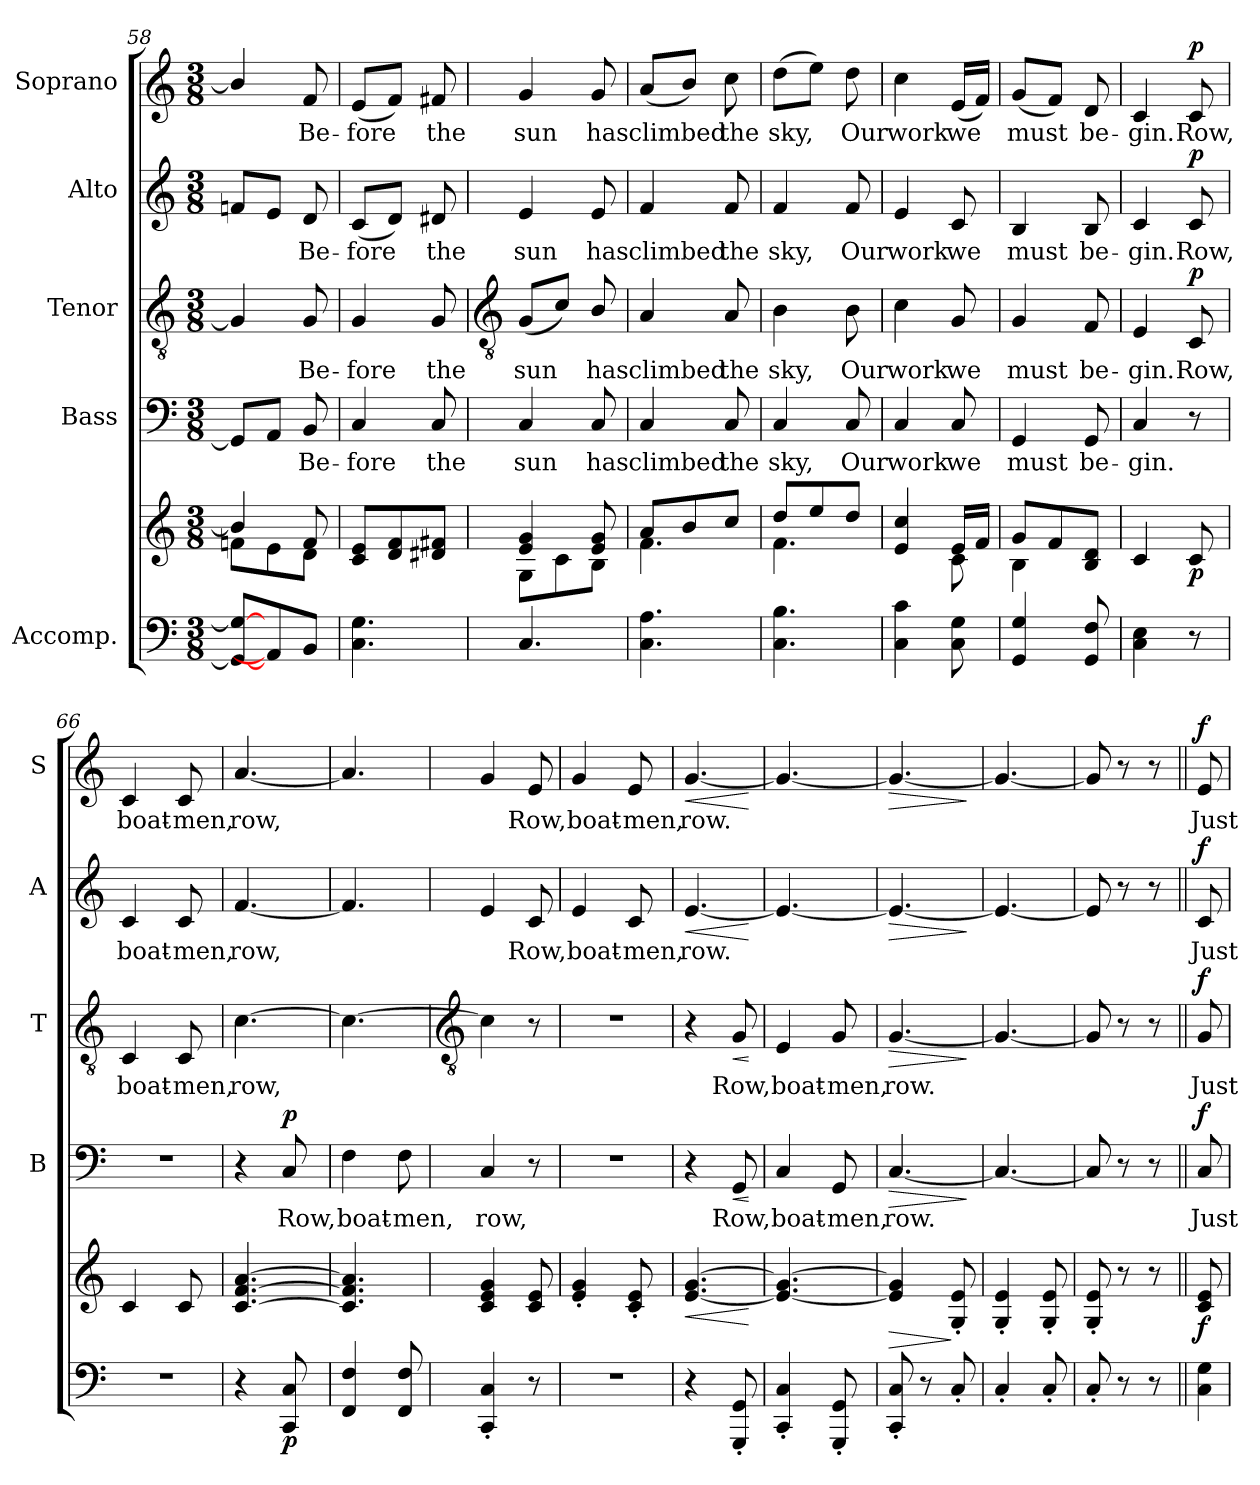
**kern	**kern	**dynam	**kern	**text	**dynam	**kern	**text	**dynam	**kern	**text	**dynam	**kern	**text	**dynam
*part5	*part5	*part5	*part4	*part4	*part4	*part3	*part3	*part3	*part2	*part2	*part2	*part1	*part1	*part1
*staff6	*staff5	*staff5/6	*staff4	*staff4	*staff4	*staff3	*staff3	*staff3	*staff2	*staff2	*staff2	*staff1	*staff1	*staff1
*I"Accomp.	*	*	*I"Bass	*	*	*I"Tenor	*	*	*I"Alto	*	*	*I"Soprano	*	*
*	*	*	*I'B	*	*	*I'T	*	*	*I'A	*	*	*I'S	*	*
*clefF4	*clefG2	*	*clefF4	*	*	*clefGv2	*	*	*clefG2	*	*	*clefG2	*	*
*k[]	*k[]	*	*k[]	*	*	*k[]	*	*	*k[]	*	*	*k[]	*	*
*C:	*C:	*	*C:	*	*	*C:	*	*	*C:	*	*	*C:	*	*
*M3/8	*M3/8	*	*M3/8	*	*	*M3/8	*	*	*M3/8	*	*	*M3/8	*	*
=58	=58	=58	=58	=58	=58	=58	=58	=58	=58	=58	=58	=58	=58	=58
*	*^	*	*	*	*	*	*	*	*	*	*	*	*	*
8GG_ 8G_L	4b/]	8fn\L	.	8GGL]	.	.	4G]	.	.	8fnL	.	.	4b/]	.	.
8AA]	.	8e\	.	8AAJ	.	.	.	.	.	8eJ	.	.	.	.	.
!	!	!	!	!	!LO:LY:b	!	!	!LO:LY:b	!	!	!LO:LY:b	!	!	!LO:LY:b	!
8BBJ	8f	8d\J	.	8BB	Be-	.	8G	Be-	.	8d	Be-	.	8f	Be-	.
=59	=59	=59	=59	=59	=59	=59	=59	=59	=59	=59	=59	=59	=59	=59	=59
!	!	!LO:N:vis=1	!	!	!LO:LY:b	!	!	!LO:LY:b	!	!	!LO:LY:b	!	!	!LO:LY:b	!
4.C 4.G	8c 8eL	4.ryy	.	4C	-fore	.	4G	-fore	.	(<8cL	-fore	.	(<8eL	-fore	.
.	8d 8f	.	.	.	.	.	.	.	.	8dJ)	.	.	8fJ)	.	.
!	!	!	!	!	!LO:LY:b	!	!	!LO:LY:b	!	!	!LO:LY:b	!	!	!LO:LY:b	!
.	8d#X 8f#XJ	.	.	8C	the	.	8G	the	.	8d#X	the	.	8f#X	the	.
!!LO:LB:g=z
=60	=60	=60	=60	=60	=60	=60	=60	=60	=60	=60	=60	=60	=60	=60	=60
*	*	*	*	*	*	*	*clefGv2	*	*	*	*	*	*	*	*
!	!	!	!	!	!LO:LY:b	!	!	!LO:LY:b	!	!	!LO:LY:b	!	!	!LO:LY:b	!
4.C	4e 4g	8G\L	.	4C	sun	.	(<8GL	sun	.	4e	sun	.	4g	sun	.
.	.	8c\	.	.	.	.	8cJ)	.	.	.	.	.	.	.	.
!	!	!	!	!	!LO:LY:b	!	!	!LO:LY:b	!	!	!LO:LY:b	!	!	!LO:LY:b	!
.	8e 8g	8B\J	.	8C	has	.	8B/	has	.	8e	has	.	8g	has	.
=61	=61	=61	=61	=61	=61	=61	=61	=61	=61	=61	=61	=61	=61	=61	=61
!	!	!	!	!	!LO:LY:b	!	!	!LO:LY:b	!	!	!LO:LY:b	!	!	!LO:LY:b	!
4.C 4.A	8a/L	4.f\	.	4C	climbed	.	4A	climbed	.	4f	climbed	.	(<8aL	climbed	.
.	8b/	.	.	.	.	.	.	.	.	.	.	.	8bJ)	.	.
!	!	!	!	!	!LO:LY:b	!	!	!LO:LY:b	!	!	!LO:LY:b	!	!	!LO:LY:b	!
.	8cc/J	.	.	8C	the	.	8A	the	.	8f	the	.	8cc	the	.
=62	=62	=62	=62	=62	=62	=62	=62	=62	=62	=62	=62	=62	=62	=62	=62
!	!	!	!	!	!LO:LY:b	!	!	!LO:LY:b	!	!	!LO:LY:b	!	!	!LO:LY:b	!
4.C 4.B	8dd/L	4.f\	.	4C	sky,	.	4B	sky,	.	4f	sky,	.	(>8ddL	sky,	.
.	8ee/	.	.	.	.	.	.	.	.	.	.	.	8eeJ)	.	.
!	!	!	!	!	!LO:LY:b	!	!	!LO:LY:b	!	!	!LO:LY:b	!	!	!LO:LY:b	!
.	8dd/J	.	.	8C	Our	.	8B	Our	.	8f	Our	.	8dd	Our	.
=63	=63	=63	=63	=63	=63	=63	=63	=63	=63	=63	=63	=63	=63	=63	=63
!	!	!	!	!	!LO:LY:b	!	!	!LO:LY:b	!	!	!LO:LY:b	!	!	!LO:LY:b	!
4C 4c	4e 4cc	4ryy	.	4C	work	.	4c	work	.	4e	work	.	4cc	work	.
!	!	!	!	!	!LO:LY:b	!	!	!LO:LY:b	!	!	!LO:LY:b	!	!	!LO:LY:b	!
8C 8G	16eLL	8c\	.	8C	we	.	8G	we	.	8c	we	.	(<16eLL	we	.
.	16fJJ	.	.	.	.	.	.	.	.	.	.	.	16fJJ)	.	.
=64	=64	=64	=64	=64	=64	=64	=64	=64	=64	=64	=64	=64	=64	=64	=64
!	!	!	!	!	!LO:LY:b	!	!	!LO:LY:b	!	!	!LO:LY:b	!	!	!LO:LY:b	!
4GG 4G	8gL	4B\	.	4GG	must	.	4G	must	.	4B	must	.	(<8gL	must	.
.	8f	.	.	.	.	.	.	.	.	.	.	.	8fJ)	.	.
!	!	!	!	!	!LO:LY:b	!	!	!LO:LY:b	!	!	!LO:LY:b	!	!	!LO:LY:b	!
8GG 8F	8B 8dJ	8ryy	.	8GG	be-	.	8F	be-	.	8B	be-	.	8d	be-	.
=65	=65	=65	=65	=65	=65	=65	=65	=65	=65	=65	=65	=65	=65	=65	=65
!	!	!LO:N:vis=1	!	!	!LO:LY:b	!	!	!LO:LY:b	!	!	!LO:LY:b	!	!	!LO:LY:b	!
4C 4E	4c	4.ryy	.	4C	-gin.	.	4E	-gin.	.	4c	-gin.	.	4c	-gin.	.
!	!	!	!LO:DY:b	!	!	!	!	!LO:LY:b	!LO:DY:b	!	!LO:LY:b	!LO:DY:b	!	!LO:LY:b	!LO:DY:b
8r	8c	.	p	8r	.	.	8C	Row,	p	8c	Row,	p	8c	Row,	p
=66	=66	=66	=66	=66	=66	=66	=66	=66	=66	=66	=66	=66	=66	=66	=66
!LO:N:vis=1	!	!	!	!LO:N:vis=1	!	!	!	!LO:LY:b	!	!	!LO:LY:b	!	!	!LO:LY:b	!
4.r	4c	4.ryy	.	4.r	.	.	4C	boat-	.	4c	boat-	.	4c	boat-	.
!	!	!	!	!	!	!	!	!LO:LY:b	!	!	!LO:LY:b	!	!	!LO:LY:b	!
.	8c	.	.	.	.	.	8C	-men,	.	8c	-men,	.	8c	-men,	.
=67	=67	=67	=67	=67	=67	=67	=67	=67	=67	=67	=67	=67	=67	=67	=67
!	!	!LO:N:vis=1	!	!	!	!	!	!LO:LY:b	!	!	!LO:LY:b	!	!	!LO:LY:b	!
4r	[4.c [4.f [4.a	4.ryy	.	4r	.	.	[4.c	row,	.	[4.f	row,	.	[4.a	row,	.
!	!	!	!LO:DY:b=2	!	!LO:LY:b	!LO:DY:b	!	!	!	!	!	!	!	!	!
8CC 8C	.	.	p	8C	Row,	p	.	.	.	.	.	.	.	.	.
=68	=68	=68	=68	=68	=68	=68	=68	=68	=68	=68	=68	=68	=68	=68	=68
!	!	!LO:N:vis=1	!	!	!LO:LY:b	!	!	!	!	!	!	!	!	!	!
4FF 4F	4.c] 4.f] 4.a]	4.ryy	.	4F	boat-	.	4.c_	.	.	4.f]	.	.	4.a]	.	.
!	!	!	!	!	!LO:LY:b	!	!	!	!	!	!	!	!	!	!
8FF 8F	.	.	.	8F	-men,	.	.	.	.	.	.	.	.	.	.
*	*v	*v	*	*	*	*	*	*	*	*	*	*	*	*	*
!!LO:LB:g=z
=69	=69	=69	=69	=69	=69	=69	=69	=69	=69	=69	=69	=69	=69	=69
*	*	*	*	*	*	*clefGv2	*	*	*	*	*	*	*	*
!	!	!	!	!LO:LY:b	!	!	!	!	!	!	!	!	!	!
4CC' 4C'	4c 4e 4g	.	4C	row,	.	4c]	.	.	4e	.	.	4g	.	.
!	!	!	!	!	!	!	!	!	!	!LO:LY:b	!	!	!LO:LY:b	!
8r	8c 8e	.	8r	.	.	8r	.	.	8c	Row,	.	8e	Row,	.
=70	=70	=70	=70	=70	=70	=70	=70	=70	=70	=70	=70	=70	=70	=70
!LO:N:vis=1	!	!	!LO:N:vis=1	!	!	!LO:N:vis=1	!	!	!	!LO:LY:b	!	!	!LO:LY:b	!
4.r	4e' 4g'	.	4.r	.	.	4.r	.	.	4e	boat-	.	4g	boat-	.
!	!	!	!	!	!	!	!	!	!	!LO:LY:b	!	!	!LO:LY:b	!
.	8c' 8e'	.	.	.	.	.	.	.	8c	-men,	.	8e	-men,	.
=71	=71	=71	=71	=71	=71	=71	=71	=71	=71	=71	=71	=71	=71	=71
!	!	!LO:HP:b	!	!	!	!	!	!	!	!LO:LY:b	!LO:HP:b	!	!LO:LY:b	!LO:HP:b
4r	[4.e [4.g	<	4r	.	.	4r	.	.	[4.e	row.	<	[4.g	row.	<
!	!	!	!	!LO:LY:b	!LO:HP:b	!	!LO:LY:b	!LO:HP:b	!	!	!	!	!	!
8GGG' 8GG'	.	.	8GG	Row,	<	8G	Row,	<	.	.	.	.	.	.
.	.	[	.	.	[	.	.	[	.	.	[	.	.	[
=72	=72	=72	=72	=72	=72	=72	=72	=72	=72	=72	=72	=72	=72	=72
!	!	!	!	!LO:LY:b	!	!	!LO:LY:b	!	!	!	!	!	!	!
4CC' 4C'	4.e_ 4.g_	.	4C	boat-	.	4E	boat-	.	4.e_	.	.	4.g_	.	.
!	!	!	!	!LO:LY:b	!	!	!LO:LY:b	!	!	!	!	!	!	!
8GGG' 8GG'	.	.	8GG	-men,	.	8G	-men,	.	.	.	.	.	.	.
=73	=73	=73	=73	=73	=73	=73	=73	=73	=73	=73	=73	=73	=73	=73
!	!	!LO:HP:b	!	!LO:LY:b	!LO:HP:b	!	!LO:LY:b	!LO:HP:b	!	!	!LO:HP:b	!	!	!LO:HP:b
8CC' 8C'	4e] 4g]	>	[4.C	row.	>	[4.G	row.	>	4.e_	.	>	4.g_	.	>
8r	.	.	.	.	.	.	.	.	.	.	.	.	.	.
8C'	8G' 8e'	]	.	.	.	.	.	.	.	.	.	.	.	.
.	.	.	.	.	]	.	.	]	.	.	]	.	.	]
=74	=74	=74	=74	=74	=74	=74	=74	=74	=74	=74	=74	=74	=74	=74
4C'	4G' 4e'	.	4.C_	.	.	4.G_	.	.	4.e_	.	.	4.g_	.	.
8C'	8G' 8e'	.	.	.	.	.	.	.	.	.	.	.	.	.
=75	=75	=75	=75	=75	=75	=75	=75	=75	=75	=75	=75	=75	=75	=75
8C'	8G' 8e'	.	8C]	.	.	8G]	.	.	8e]	.	.	8g]	.	.
8r	8r	.	8r	.	.	8r	.	.	8r	.	.	8r	.	.
8r	8r	.	8r	.	.	8r	.	.	8r	.	.	8r	.	.
=76||	=76||	=76||	=76||	=76||	=76||	=76||	=76||	=76||	=76||	=76||	=76||	=76||	=76||	=76||
!	!	!LO:DY:b	!	!LO:LY:b	!LO:DY:b	!	!LO:LY:b	!LO:DY:b	!	!LO:LY:b	!LO:DY:b	!	!LO:LY:b	!LO:DY:b
8C 8GJ	8c/ 8e/L	f	8C	Just	f	8G	Just	f	8c	Just	f	8e/	Just	f
=	=	=	=	=	=	=	=	=	=	=	=	=	=	=
*-	*-	*-	*-	*-	*-	*-	*-	*-	*-	*-	*-	*-	*-	*-
